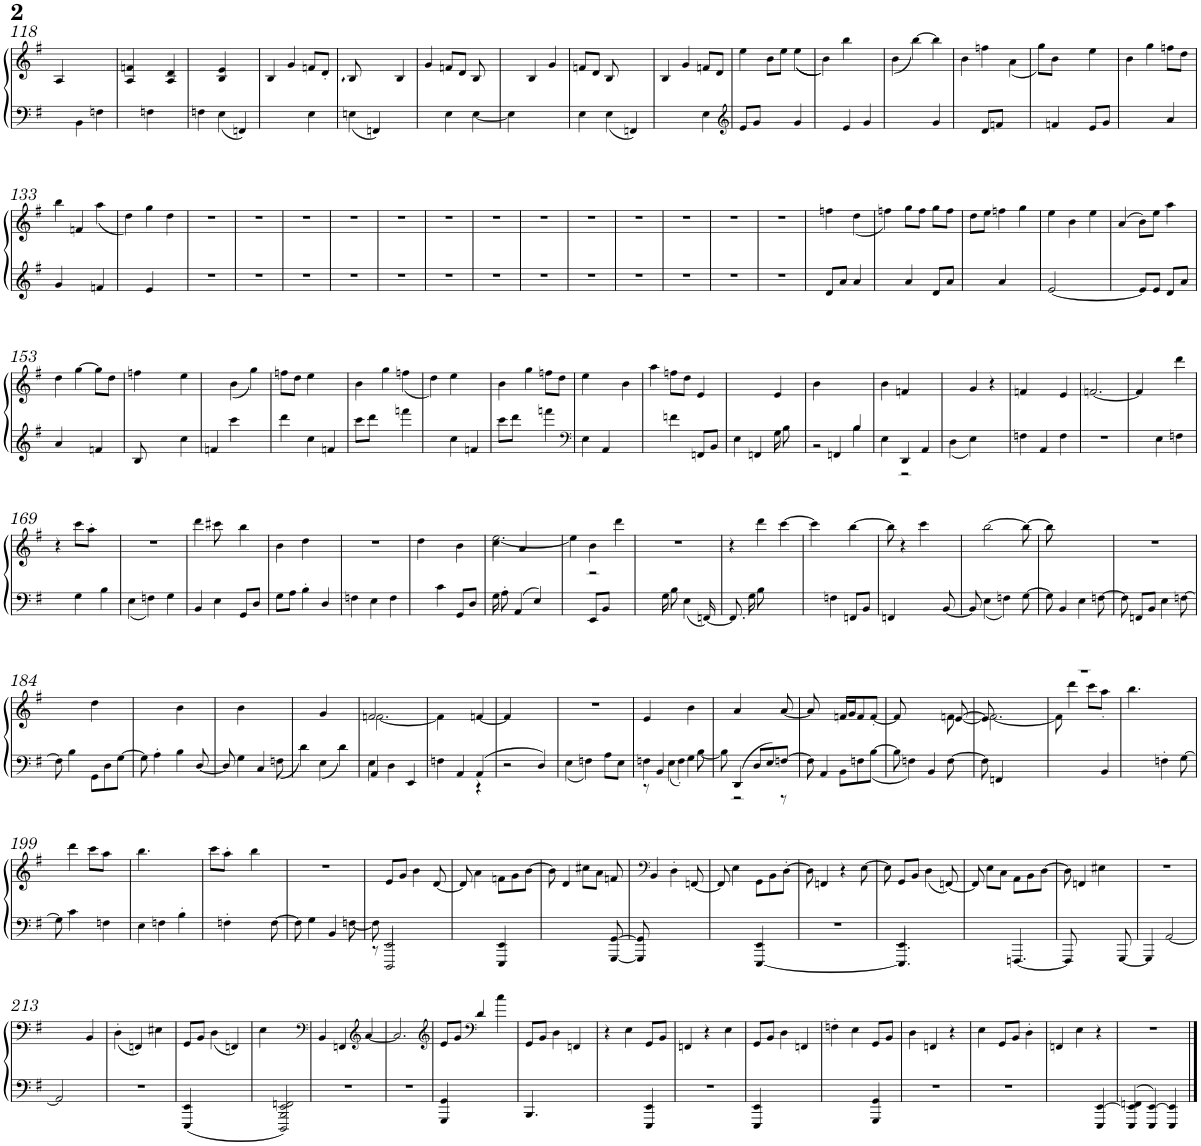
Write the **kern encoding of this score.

**kern	**kern
*part1	*part1
*staff2	*staff1
*I"Piano	*
*I'Pno	*
!!LO:PB:g=z
*clefF4	*clefG2
*k[f#]	*k[f#]
*M3/4	*M3/4
=118	=118
4ryy	4A/
4BB\	2ryy
4Fn\	.
=119	=119
4ryy	4A/ 4fn/
4Fn\	4ryy
4ryy	4A/ 4d/
=120	=120
4Fn\	4ryy
4E\	4B/ 4e/
4FFn/	4ryy
=121	=121
2ryy	4B/
.	4g/
4E\	8fn/L
.	8d'/J
=122	=122
4En\	8B/
.	4ryy
4FFn/	.
.	8ryy
4ryy	4B/
=123	=123
4ryy	4g/
4E\	8fn/L
.	8d/J
[<4E\	8B/
.	8ryy
=124	=124
4E\]	4ryy
2ryy	4B/
.	4g/
=125	=125
4E\	8fn/L
.	8d/J
4E\	8B/
.	4ryy
4FFn/	.
.	8ryy
=126	=126
2ryy	4B/
.	4g/
4E\	8fn/L
.	8d/J
=127	=127
*clefG2	*
8e/L	4ee\
8g/J	.
4ryy	8b\L
.	8ee\J
4g/	(<(<4ee\
=128	=128
4ryy	4b\))
4e/	4bb\
4g/	4ryy
=129	=129
2ryy	(<4b\
.	[>4bb\)
4g/	4bb\]
=130	=130
4ryy	4b\
8d/L	4ffn\
8fn/J	.
4ryy	(<4a\
=131	=131
8ryy	8gg\L)
4fn/	8b\J
.	4ryy
8ryy	.
8e/L	4ee\
8g/J	.
=132	=132
2ryy	4b\
.	4gg\
4a/	8ffn\L
.	8dd\J
!!LO:LB:g=z
=133	=133
4g/	4bb\
4ryy	4fn/
4fn/	(<4aa\
=134	=134
4ryy	4dd\)
4e/	4gg\
4ryy	4dd\
=135	=135
2.r	2.r
=136	=136
2.r	2.r
=137	=137
2.r	2.r
=138	=138
2.r	2.r
=139	=139
2.r	2.r
=140	=140
2.r	2.r
=141	=141
2.r	2.r
=142	=142
2.r	2.r
=143	=143
2.r	2.r
=144	=144
2.r	2.r
=145	=145
2.r	2.r
=146	=146
2.r	2.r
=147	=147
2.r	2.r
=148	=148
4ryy	4ryy
8d/L	4ffn\
8a/J	.
4a/	(<4dd\
=149	=149
4ryy	4ffn\)
4a/	8gg\L
.	8ff\J
8d/L	8gg\L
8a/J	8ff\J
=150	=150
4ryy	8dd\L
.	8ee\J
4a/	4ffn\
4ryy	4gg\
=151	=151
[<2e/	4ee\
.	4b\
4ryy	4ee\
=152	=152
4ryy	(>4a/
8e/L]	8b\L)
8e/J	8ee\J
8d/L	4aa\
8a/J	.
!!LO:LB:g=z
=153	=153
4a/	4dd\
4ryy	[>4gg\
4fn/	8gg\L]
.	8dd\J
=154	=154
8B/	4ffn\
4ryy	.
.	4ryy
8ryy	.
4cc\	4ee\
=155	=155
4fn/	4ryy
4ccc\	(<4b\
4ryy	4gg\)
=156	=156
4ddd\	8ffn\L
.	8dd\J
4cc\	4ee\
4fn/	4ryy
=157	=157
8ccc\L	4b\
8ddd\J	.
4ryy	4gg\
4fffn\	(<4ffn\
=158	=158
4ryy	4dd\)
4cc\	4ee\
4fn/	4ryy
=159	=159
8ccc\L	4b\
8ddd\J	.
4ryy	4gg\
4fffn\	8ffn\L
.	8dd\J
=160	=160
*clefF4	*
4E\	4ee\
4AA/	4ryy
4ryy	4b\
=161	=161
4ryy	4aa\
4fn\	8ffn\L
.	8dd\J
8FFn/L	4e/
8BB/J	.
=162	=162
4E\	2ryy
4FFn/	.
16G\	4e/
8B\	.
16ryy	.
=163	=163
*^	*
4ryy	2r	4b\
4FFn/	.	2ryy
4B/	4B\	.
=164	=164	=164
4ryy	4E\	4b\
4DD/	2r	4fn/
4AA/	.	4ryy
*v	*v	*
=165	=165
4D\	4ryy
4E\	4g/
4ryy	4r
=166	=166
4Fn\	4fn/
4AA/	4ryy
4F\	4e/
=167	=167
2.r	[2.fn/
=168	=168
4ryy	4f/]
4E\	4ryy
4Fn\	4ddd\
!!LO:LB:g=z
=169	=169
4ryy	4r
4G\	8ccc\L
.	8aa'\J
4B\	4ryy
=170	=170
4E\	2.r
4Fn\	.
4G\	.
=171	=171
4BB/	4ddd\
4E\	8ccc#X\
.	8ryy
8GG/L	4bb\
8D/J	.
=172	=172
8G\L	4b\
8A\J	.
4B'\	4dd\
4D/	4ryy
=173	=173
4Fn\	2.r
4E\	.
4F\	.
=174	=174
4ryy	4dd\
4c\	4ryy
8GG/L	4b\
8D/J	.
=175	=175
*	*^
16G\	4cc\	[2.ee\
8A'\	.	.
4AA/	.	.
.	4a/	.
4E/	.	.
.	4ryy	.
16ryy	.	.
=176	=176	=176
4ryy	4ryy	4ee\]
8EE/L	4b\	2r
8BB/J	.	.
4ryy	4ddd\	.
*	*v	*v
=177	=177
4ryy	2.r
16G\	.
8B\	.
4E\	.
[16FFn/	.
=178	=178
8.FF/]	4r
16G\	.
8B\	4ddd\
4ryy	.
.	[4ccc\
8ryy	.
=179	=179
4ryy	4ccc\]
4Fn\	4ryy
8FFn/L	[4bb\
8BB/J	.
=180	=180
4FFn/	8bb\]
.	4r
4ryy	.
.	4ccc\
8ryy	.
[8BB/	8ryy
=181	=181
8BB/]	8ryy
4E\	[2bb\
4Fn\	.
[8G\	8bb\_
=182	=182
8G\]	8bb\]
4BB/	2ryy
4E\	.
[8Fn\	8ryy
=183	=183
8F\]	2.r
8FFn/L	.
8BB/J	.
4E\	.
[8Fn\	.
!!LO:LB:g=z
=184	=184
8F\]	4ryy
4B\	.
.	8ryy
8GG\L	4dd\
8D\	.
[8G\J	8ryy
=185	=185
8G\]	4ryy
4A'\	.
.	8ryy
4B\	4b\
[8D/	8ryy
=186	=186
8D/]	8ryy
4G\	4b\
4C/	4ryy
8Fn\	8ryy
=187	=187
4d\	4ryy
4E\	4g/
4d\	4ryy
=188	=188
*^	*^
4AA/	4E\	2fn/	[2.f\
2ryy	4D\	.	.
.	4EE/	4ryy	.
=189	=189	=189	=189
2ryy	4Fn\	2ryy	4f\]
.	4AA/	.	2ryy
4AA/	4r	[4fn/	.
*v	*v	*	*
*	*v	*v
=190	=190
2r	4f/]
.	2ryy
4D/	.
=191	=191
4E\	2.r
4Fn\	.
8A\L	.
8E\J	.
=192	=192
*^	*
4Fn\	8r	4e/
.	4BB/	.
4E\	.	4ryy
.	4F'\	.
4G\	.	4b\
.	[8B\	.
=193	=193	=193
8ryy	8B\]	8ryy
4DD/	2r	4a/
8D/L	.	4ryy
8E/	.	.
[8Fn/J	8r	[8a/
*v	*v	*
=194	=194
8F\]	8a/]
4AA/	4ryy
8BB\L	16fn/LL
.	16g/J
8Fn\	8f/
[8B\J	[8f'/J
=195	=195
*	*^
8B\]	8f/]	8ryy
*	*v	*v
4Fn\	2ryy
4BB/	.
*	*^
[8F\	[8e/	[8fn\
=196	=196	=196
8F\]	8e/]	2.f\_
4FFn/	2ryy	.
4ryy	.	.
8ryy	8ryy	.
=197	=197	=197
2ryy	2.r	8f\]
.	.	4ddd\
.	.	8ccc\L
4BB/	.	8aa'\J
.	.	8ryy
*	*v	*v
=198	=198
4ryy	4.bb\
8ryy	.
4Fn'\	4ryy
[8G\	8ryy
!!LO:LB:g=z
=199	=199
8G\]	8ryy
4c\	4ddd\
8ryy	8ccc\L
4Fn\	8aa\J
.	8ryy
=200	=200
4E\	4.bb\
4Fn\	.
.	4ryy
4B'\	.
.	8ryy
=201	=201
8ryy	8ccc\L
4Fn'\	8aa'\J
.	8ryy
4ryy	4bb\
[8F\	8ryy
=202	=202
8F\]	2.r
4G\	.
4BB/	.
[8Fn\	.
=203	=203
*^	*
8F\]	8r	8ryy
2EE/	2DDD/	8e/L
.	.	8g/J
.	.	4b\
8ryy	8ryy	[8d/
*v	*v	*
=204	=204
4ryy	8d/]
.	4a\
8ryy	.
4EEE/ 4EE/	8fn\L
.	8g\
8ryy	[8b\J
=205	=205
2ryy	8b\]
.	4d/
.	8cc#X\L
8ryy	8a\J
[8GGG/ [8GG/	8fn/
=206	=206
8GGG/] 8GG/]	8ryy
*	*clefF4
2ryy	4BB/
.	4D'\
8ryy	[8FFn/
=207	=207
4ryy	8FF/]
.	4E\
8ryy	.
[<4EEE/ 4EE/	8GG\L
.	8BB\
8ryy	[8D'\J
=208	=208
2.r	8D\]
.	4FFn/
.	4r
.	[8E\
=209	=209
*^	*
8ryy	8ryy	8E\]
4.EEE/]	4.EE/	8GG/L
.	.	8BB/J
.	.	(<4D\
4ryy	4ryy	.
.	.	[8FFn/)
*v	*v	*
=210	=210
4ryy	8FF/]
.	8E\L
8ryy	8C\J
[4.FFFn/	8AA\L
.	8BB\
.	[8D\J
=211	=211
8FFF/]	8D\]
2ryy	4FFn/
.	4E#X\
[8GGG/	8ryy
=212	=212
4GGG/]	2.r
[2AA/	.
!!LO:LB:g=z
=213	=213
2AA/]	2ryy
4ryy	4BB/
=214	=214
2.r	(<4D'\
.	4FFn/)
.	4E#X\
=215	=215
4EEE/ 4EE/	8GG/L
.	8BB/J
2ryy	(<4D\
.	4FFn/)
=216	=216
4ryy	4E\
2DDD/ 2BBB/ 2EE/ 2FFn/	2ryy
=217	=217
*	*clefF4
2.r	4BB/
.	4FFn/
*	*clefG2
.	[4a/
=218	=218
2.r	2.a/]
=219	=219
*	*clefG2
4GGG/ 4GG/	8e/L
.	8g/J
*	*clefF4
2ryy	4d/
.	4cc\
=220	=220
4.BBB/	8GG/L
.	8BB/J
.	4D\
4ryy	.
.	4FFn/
8ryy	.
=221	=221
2ryy	4r
.	4E\
4EEE/ 4EE/	8GG/L
.	8BB/J
=222	=222
2.r	4FFn/
.	4r
.	4E\
=223	=223
4EEE/ 4EE/	8GG/L
.	8BB/J
2ryy	4D\
.	4FFn/
=224	=224
2ryy	4Fn'\
.	4E\
4GGG/ 4GG/	8GG/L
.	8BB/J
=225	=225
2.r	4D\
.	4FFn/
.	4r
=226	=226
2.r	4E\
.	8GG/L
.	8BB/J
.	4D'\
=227	=227
2ryy	4FFn/
.	4E\
4EEE/ [>4EE/	4r
=228	=228
4EEE/ 4EE/] 4FFn/	2.r
4EEE/ [>4EE/	.
4EEE/ 4EE/]	.
==	==
*-	*-
